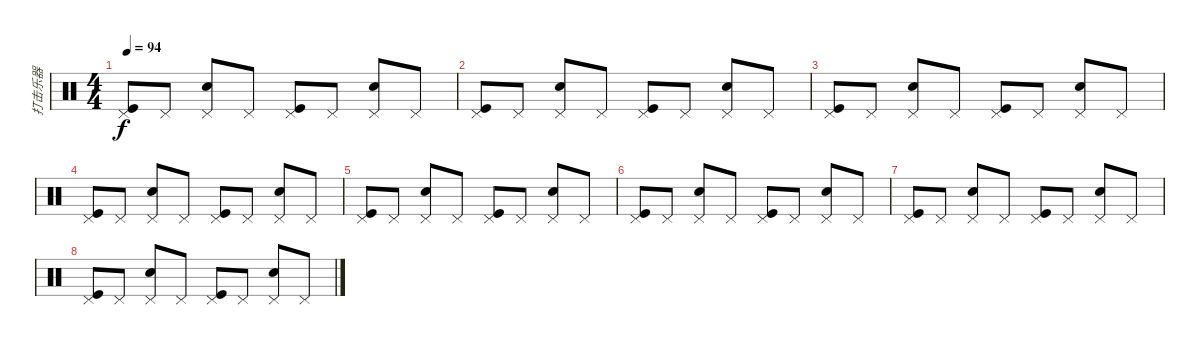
\track ("打击乐器" "打击乐器") {instrument percussion}
\staff {score}
\articulation defaults
\ts (4 4)
\tempo 94
\clef neutral
\ks c
("Pedal Hi-Hat (hit)" "Kick (hit)").8{dy f} "Pedal Hi-Hat (hit)".8 ("Pedal Hi-Hat (hit)" "Electric Snare (hit)").8 "Pedal Hi-Hat (hit)".8 ("Pedal Hi-Hat (hit)" "Kick (hit)").8 "Pedal Hi-Hat (hit)".8 ("Pedal Hi-Hat (hit)" "Electric Snare (hit)").8 "Pedal Hi-Hat (hit)".8 |
("Pedal Hi-Hat (hit)" "Kick (hit)").8 "Pedal Hi-Hat (hit)".8 ("Pedal Hi-Hat (hit)" "Electric Snare (hit)").8 "Pedal Hi-Hat (hit)".8 ("Pedal Hi-Hat (hit)" "Kick (hit)").8 "Pedal Hi-Hat (hit)".8 ("Pedal Hi-Hat (hit)" "Electric Snare (hit)").8 "Pedal Hi-Hat (hit)".8 |
("Pedal Hi-Hat (hit)" "Kick (hit)").8 "Pedal Hi-Hat (hit)".8 ("Pedal Hi-Hat (hit)" "Electric Snare (hit)").8 "Pedal Hi-Hat (hit)".8 ("Pedal Hi-Hat (hit)" "Kick (hit)").8 "Pedal Hi-Hat (hit)".8 ("Pedal Hi-Hat (hit)" "Electric Snare (hit)").8 "Pedal Hi-Hat (hit)".8 |
("Pedal Hi-Hat (hit)" "Kick (hit)").8 "Pedal Hi-Hat (hit)".8 ("Pedal Hi-Hat (hit)" "Electric Snare (hit)").8 "Pedal Hi-Hat (hit)".8 ("Pedal Hi-Hat (hit)" "Kick (hit)").8 "Pedal Hi-Hat (hit)".8 ("Pedal Hi-Hat (hit)" "Electric Snare (hit)").8 "Pedal Hi-Hat (hit)".8 |
("Pedal Hi-Hat (hit)" "Kick (hit)").8 "Pedal Hi-Hat (hit)".8 ("Pedal Hi-Hat (hit)" "Electric Snare (hit)").8 "Pedal Hi-Hat (hit)".8 ("Pedal Hi-Hat (hit)" "Kick (hit)").8 "Pedal Hi-Hat (hit)".8 ("Pedal Hi-Hat (hit)" "Electric Snare (hit)").8 "Pedal Hi-Hat (hit)".8 |
("Pedal Hi-Hat (hit)" "Kick (hit)").8 "Pedal Hi-Hat (hit)".8 ("Pedal Hi-Hat (hit)" "Electric Snare (hit)").8 "Pedal Hi-Hat (hit)".8 ("Pedal Hi-Hat (hit)" "Kick (hit)").8 "Pedal Hi-Hat (hit)".8 ("Pedal Hi-Hat (hit)" "Electric Snare (hit)").8 "Pedal Hi-Hat (hit)".8 |
("Pedal Hi-Hat (hit)" "Kick (hit)").8 "Pedal Hi-Hat (hit)".8 ("Pedal Hi-Hat (hit)" "Electric Snare (hit)").8 "Pedal Hi-Hat (hit)".8 ("Pedal Hi-Hat (hit)" "Kick (hit)").8 "Pedal Hi-Hat (hit)".8 ("Pedal Hi-Hat (hit)" "Electric Snare (hit)").8 "Pedal Hi-Hat (hit)".8 |
("Pedal Hi-Hat (hit)" "Kick (hit)").8 "Pedal Hi-Hat (hit)".8 ("Pedal Hi-Hat (hit)" "Electric Snare (hit)").8 "Pedal Hi-Hat (hit)".8 ("Pedal Hi-Hat (hit)" "Kick (hit)").8 "Pedal Hi-Hat (hit)".8 ("Pedal Hi-Hat (hit)" "Electric Snare (hit)").8 "Pedal Hi-Hat (hit)".8
